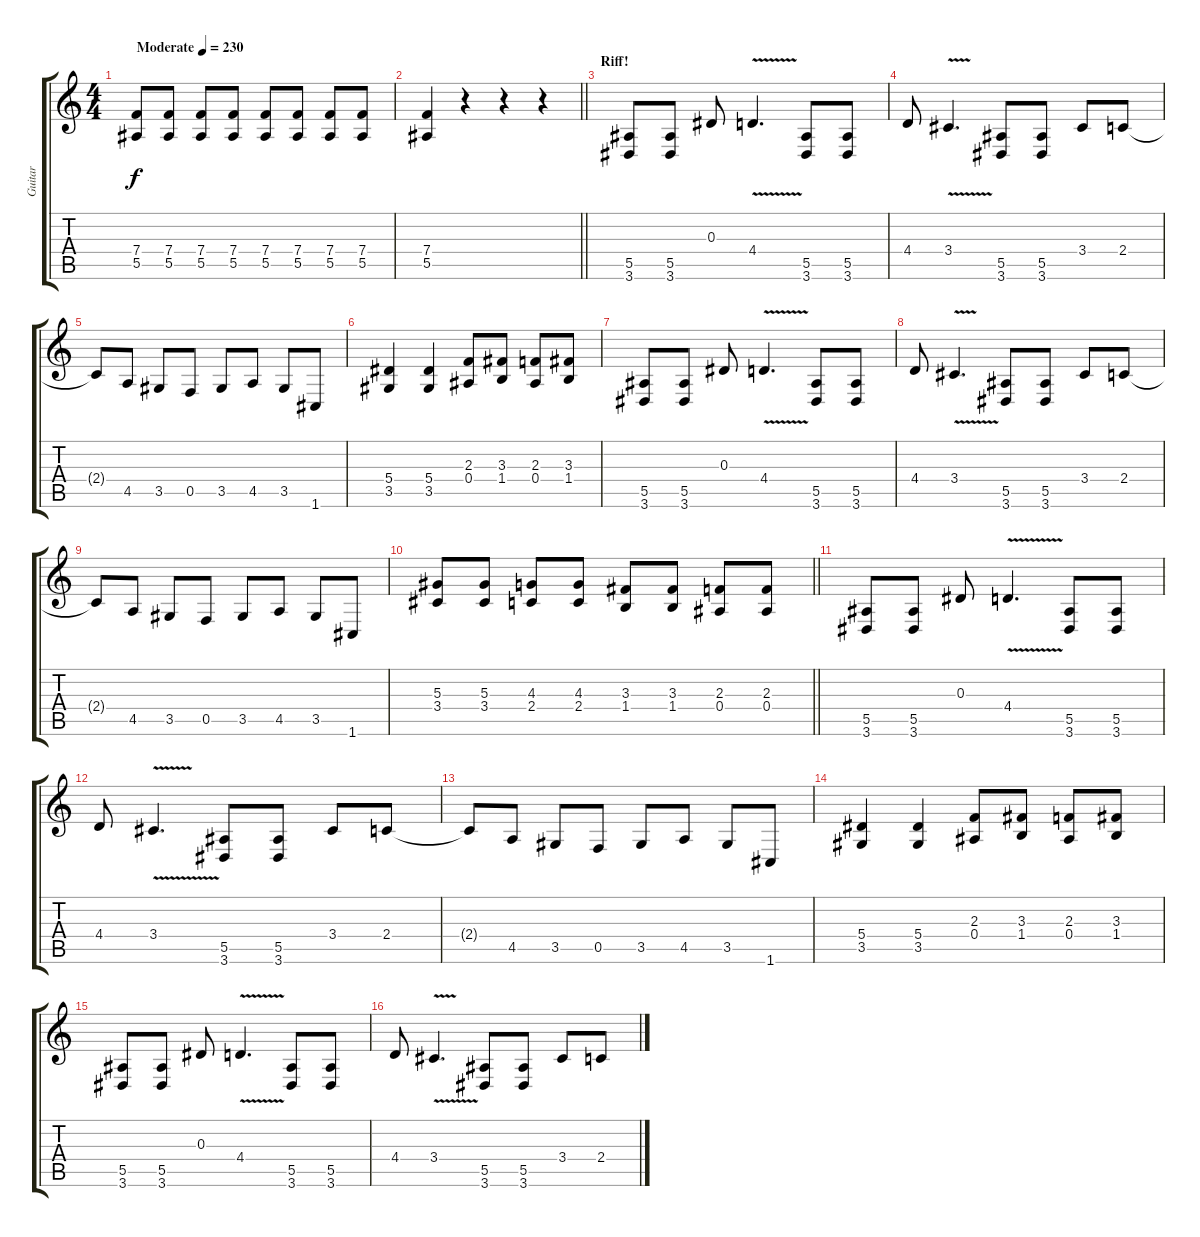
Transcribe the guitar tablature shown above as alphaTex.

\track ("Guitar" "Guitar") {instrument distortionguitar}
\staff {score tabs}
\tuning (C4 G3 Eb3 Bb2 F2 C2) {hide}
\ts (4 4)
\tempo (230 "Moderate")
\clef g2
\ks c
(7.4 5.5).8{dy f instrument distortionguitar} (7.4 5.5).8 (7.4 5.5).8 (7.4 5.5).8 (7.4 5.5).8 (7.4 5.5).8 (7.4 5.5).8 (7.4 5.5).8 |
\barLineRight lightlight
(7.4 5.5).4 r.4 r.4 r.4 |
\section ("" "Riff!")
(5.5 3.6).8 (5.5 3.6).8 0.3.8 4.4{v}.4{d} (5.5 3.6).8 (5.5 3.6).8 |
4.4.8 3.4{v}.4{d} (5.5 3.6).8 (5.5 3.6).8 3.4.8 2.4.8 |
2.4{t}.8 4.5.8 3.5.8 0.5.8 3.5.8 4.5.8 3.5.8 1.6.8 |
(5.4 3.5).4 (5.4 3.5).4 (2.3 0.4).8 (3.3 1.4).8 (2.3 0.4).8 (3.3 1.4).8 |
(5.5 3.6).8 (5.5 3.6).8 0.3.8 4.4{v}.4{d} (5.5 3.6).8 (5.5 3.6).8 |
4.4.8 3.4{v}.4{d} (5.5 3.6).8 (5.5 3.6).8 3.4.8 2.4.8 |
2.4{t}.8 4.5.8 3.5.8 0.5.8 3.5.8 4.5.8 3.5.8 1.6.8 |
\barLineRight lightlight
(5.3 3.4).8 (5.3 3.4).8 (4.3 2.4).8 (4.3 2.4).8 (3.3 1.4).8 (3.3 1.4).8 (2.3 0.4).8 (2.3 0.4).8 |
(5.5 3.6).8 (5.5 3.6).8 0.3.8 4.4{v}.4{d} (5.5 3.6).8 (5.5 3.6).8 |
4.4.8 3.4{v}.4{d} (5.5 3.6).8 (5.5 3.6).8 3.4.8 2.4.8 |
2.4{t}.8 4.5.8 3.5.8 0.5.8 3.5.8 4.5.8 3.5.8 1.6.8 |
(5.4 3.5).4 (5.4 3.5).4 (2.3 0.4).8 (3.3 1.4).8 (2.3 0.4).8 (3.3 1.4).8 |
(5.5 3.6).8 (5.5 3.6).8 0.3.8 4.4{v}.4{d} (5.5 3.6).8 (5.5 3.6).8 |
4.4.8 3.4{v}.4{d} (5.5 3.6).8 (5.5 3.6).8 3.4.8 2.4.8
